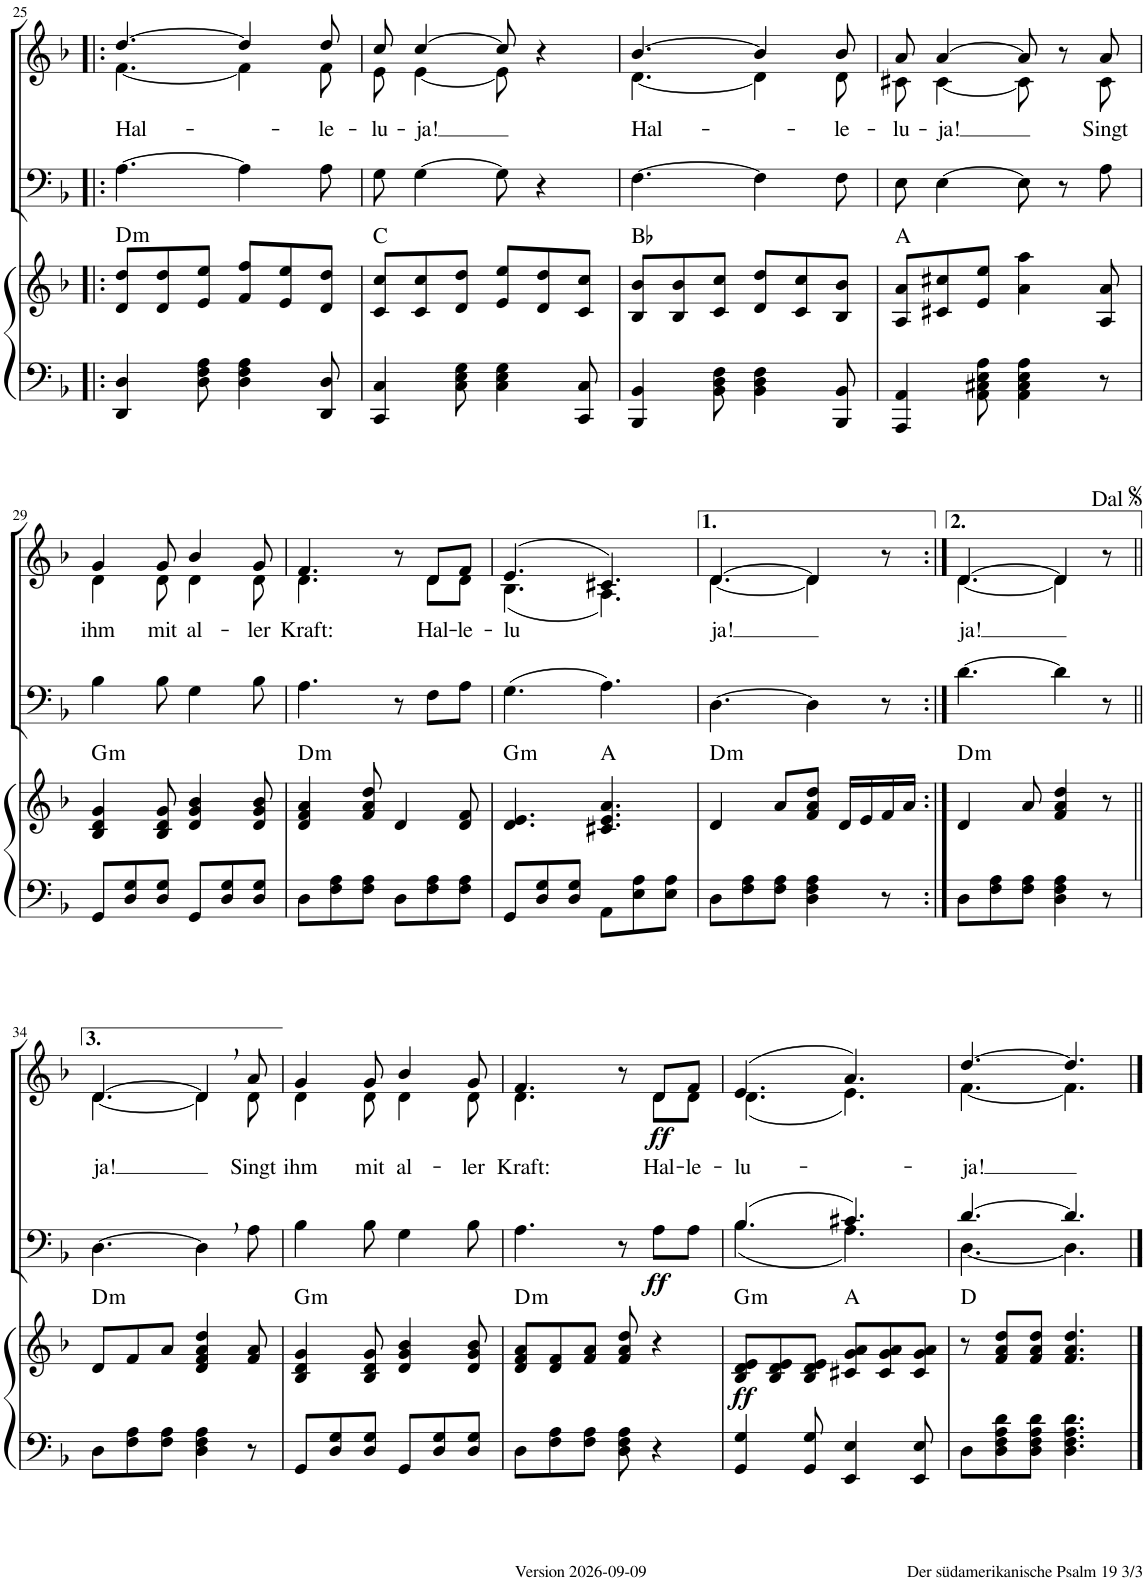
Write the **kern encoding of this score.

**kern	**kern	**dynam	**harte	**kern	**dynam	**kern	**text	**text	**dynam
*part3	*part3	*part3	*part3	*part2	*part2	*part1	*part1	*part1	*part1
*staff4	*staff3	*staff3/4	*	*staff2	*staff2	*staff1	*staff1	*staff1	*staff1
*I"Piano	*	*	*	*I"Tenor/Bass	*	*I"Soprano/Alto	*	*	*
*I'Pno	*	*	*	*	*	*	*	*	*
!!LO:PB:g=z
*clefF4	*clefG2	*	*	*clefF4	*	*clefG2	*	*	*
*k[b-]	*k[b-]	*	*	*k[b-]	*	*k[b-]	*	*	*
*M6/8	*M6/8	*	*	*M6/8	*	*M6/8	*	*	*
=25!|:	=25!|:	=25!|:	=25!|:	=25!|:	=25!|:	=25!|:	=25!|:	=25!|:	=25!|:
!	!	!	!LO:H:kt=m	!	!	!	!	!LO:LY:b	!
*	*	*	*	*	*	*^	*	*	*
4DD/ 4D/	8d/ 8dd/L	.	D:min	[4.A\	.	[4.dd/	[4.f\	.	Hal-	.
.	8d/ 8dd/	.	.	.	.	.	.	.	.	.
8D\ 8F\ 8A\	8e/ 8ee/J	.	.	.	.	.	.	.	.	.
4D\ 4F\ 4A\	8f/ 8ff/L	.	.	4A\]	.	4dd/]	4f\]	.	.	.
.	8e/ 8ee/	.	.	.	.	.	.	.	.	.
!	!	!	!	!	!	!	!	!	!LO:LY:b	!
8DD/ 8D/	8d/ 8dd/J	.	.	8A\	.	8dd/	8f\	.	-le-	.
=26	=26	=26	=26	=26	=26	=26	=26	=26	=26	=26
!	!	!	!	!	!	!	!	!	!LO:LY:b	!
4CC/ 4C/	8c/ 8cc/L	.	C:maj	8G\	.	8cc/	8e\	.	-lu-	.
!	!	!	!	!	!	!	!	!	!LO:LY:b	!
.	8c/ 8cc/	.	.	[4G\	.	[4cc/	[4e\	.	-ja!	.
8C\ 8E\ 8G\	8d/ 8dd/J	.	.	.	.	.	.	.	.	.
4C\ 4E\ 4G\	8e/ 8ee/L	.	.	8G\]	.	8cc/]	8e\]	.	.	.
.	8d/ 8dd/	.	.	4r	.	4r	4ryy	.	.	.
8CC/ 8C/	8c/ 8cc/J	.	.	.	.	.	.	.	.	.
=27	=27	=27	=27	=27	=27	=27	=27	=27	=27	=27
!	!	!	!	!	!	!	!	!	!LO:LY:b	!
4BBB-/ 4BB-/	8B-/ 8b-/L	.	Bb:maj	[4.F\	.	[4.b-/	[4.d\	.	Hal-	.
.	8B-/ 8b-/	.	.	.	.	.	.	.	.	.
8BB-\ 8D\ 8F\	8c/ 8cc/J	.	.	.	.	.	.	.	.	.
4BB-\ 4D\ 4F\	8d/ 8dd/L	.	.	4F\]	.	4b-/]	4d\]	.	.	.
.	8c/ 8cc/	.	.	.	.	.	.	.	.	.
!	!	!	!	!	!	!	!	!	!LO:LY:b	!
8BBB-/ 8BB-/	8B-/ 8b-/J	.	.	8F\	.	8b-/	8d\	.	-le-	.
=28	=28	=28	=28	=28	=28	=28	=28	=28	=28	=28
!	!	!	!	!	!	!	!	!	!LO:LY:b	!
4AAA/ 4AA/	8A/ 8a/L	.	A:maj	8E\	.	8a/	8c#X\	.	-lu-	.
!	!	!	!	!	!	!	!	!	!LO:LY:b	!
.	8c#X/ 8cc#X/	.	.	[4E\	.	[4a/	[4c#\	.	-ja!	.
8AA\ 8C#X\ 8E\ 8A\	8e/ 8ee/J	.	.	.	.	.	.	.	.	.
4AA\ 4C#\ 4E\ 4A\	4a\ 4aa\	.	.	8E\]	.	8a/]	8c#\]	.	.	.
.	.	.	.	8r	.	8r	8ryy	.	.	.
!	!	!	!	!	!	!	!	!	!LO:LY:b	!
8r	8A/ 8a/	.	.	8A\	.	8a/	8c#\	.	Singt	.
!!LO:LB:g=z	!!
=29	=29	=29	=29	=29	=29	=29	=29	=29	=29	=29
!	!	!	!LO:H:kt=m	!	!	!	!	!	!LO:LY:b	!
8GG/L	4B-/ 4d/ 4g/	.	G:min	4B-\	.	4g/	4d\	.	ihm	.
8D/ 8G/	.	.	.	.	.	.	.	.	.	.
!	!	!	!	!	!	!	!	!	!LO:LY:b	!
8D/ 8G/J	8B-/ 8d/ 8g/	.	.	8B-\	.	8g/	8d\	.	mit	.
!	!	!	!	!	!	!	!	!	!LO:LY:b	!
8GG/L	4d/ 4g/ 4b-/	.	.	4G\	.	4b-/	4d\	.	al-	.
8D/ 8G/	.	.	.	.	.	.	.	.	.	.
!	!	!	!	!	!	!	!	!	!LO:LY:b	!
8D/ 8G/J	8d/ 8g/ 8b-/	.	.	8B-\	.	8g/	8d\	.	-ler	.
=30	=30	=30	=30	=30	=30	=30	=30	=30	=30	=30
!	!	!	!LO:H:kt=m	!	!	!	!	!	!LO:LY:b	!
8D\L	4d/ 4f/ 4a/	.	D:min	4.A\	.	4.f/	4.d\	.	Kraft:	.
8F\ 8A\	.	.	.	.	.	.	.	.	.	.
8F\ 8A\J	8f/ 8a/ 8dd/	.	.	.	.	.	.	.	.	.
8D\L	4d/	.	.	8r	.	8r	8ryy	.	.	.
!	!	!	!	!	!	!	!	!	!LO:LY:b	!
8F\ 8A\	.	.	.	8F\L	.	8d/L	8d\L	.	Hal-	.
!	!	!	!	!	!	!	!	!	!LO:LY:b	!
8F\ 8A\J	8d/ 8f/	.	.	8A\J	.	8f/J	8d\J	.	-le-	.
=31	=31	=31	=31	=31	=31	=31	=31	=31	=31	=31
!	!	!	!LO:H:kt=m	!	!	!	!	!	!LO:LY:b	!
8GG/L	4.d/ 4.e/	.	G:min	(4.G\	.	(4.e/	(4.B-\	.	-lu-	.
8D/ 8G/	.	.	.	.	.	.	.	.	.	.
8D/ 8G/J	.	.	.	.	.	.	.	.	.	.
8AA\L	4.c#X/ 4.e/ 4.a/	.	A:maj	4.A\)	.	4.c#X/)	4.A\)	.	.	.
8E\ 8A\	.	.	.	.	.	.	.	.	.	.
8E\ 8A\J	.	.	.	.	.	.	.	.	.	.
=32	=32	=32	=32	=32	=32	=32	=32	=32	=32	=32
!	!	!	!LO:H:kt=m	!	!	!	!	!	!LO:LY:b	!
8D\L	4d/	.	D:min	[4.D\	.	[4.d/	[4.d\	.	-ja!	.
8F\ 8A\	.	.	.	.	.	.	.	.	.	.
8F\ 8A\J	8a/L	.	.	.	.	.	.	.	.	.
4D\ 4F\ 4A\	8f/ 8a/ 8dd/J	.	.	4D\]	.	4d/]	4d\]	.	.	.
.	16d/LL	.	.	.	.	.	.	.	.	.
.	16e/	.	.	.	.	.	.	.	.	.
8r	16f/	.	.	8r	.	8r	8ryy	.	.	.
.	16a/JJ	.	.	.	.	.	.	.	.	.
=33:|!	=33:|!	=33:|!	=33:|!	=33:|!	=33:|!	=33:|!	=33:|!	=33:|!	=33:|!	=33:|!
!	!	!	!LO:H:kt=m	!	!	!	!	!	!LO:LY:b	!
8D\L	4d/	.	D:min	[4.d\	.	[4.d/	[4.d\	.	ja!	.
8F\ 8A\	.	.	.	.	.	.	.	.	.	.
8F\ 8A\J	8a/	.	.	.	.	.	.	.	.	.
4D\ 4F\ 4A\	4f/ 4a/ 4dd/	.	.	4d\]	.	4d/]	4d\]	.	.	.
8r	8r	.	.	8r	.	8r	8ryy	.	.	.
!	!	!	!	!	!	!	!LO:TX:a:t=Dal <font size="18"/>	!	!	!
!!LO:LB:g=z	!!
=34||	=34||	=34||	=34||	=34||	=34||	=34||	=34||	=34||	=34||	=34||
!	!	!	!LO:H:kt=m	!	!	!	!	!	!LO:LY:b	!
8D\L	8d/L	.	D:min	[4.D\	.	[4.d/	[4.d\	.	ja!	.
8F\ 8A\	8f/	.	.	.	.	.	.	.	.	.
8F\ 8A\J	8a/J	.	.	.	.	.	.	.	.	.
4D\ 4F\ 4A\	4d/ 4f/ 4a/ 4dd/	.	.	4D,\]	.	4d,/]	4d\]	.	.	.
!	!	!	!	!	!	!	!	!	!LO:LY:b	!
8r	8f/ 8a/	.	.	8A\	.	8a/	8d\	.	Singt	.
=35	=35	=35	=35	=35	=35	=35	=35	=35	=35	=35
!	!	!	!LO:H:kt=m	!	!	!	!	!	!LO:LY:b	!
8GG/L	4B-/ 4d/ 4g/	.	G:min	4B-\	.	4g/	4d\	.	ihm	.
8D/ 8G/	.	.	.	.	.	.	.	.	.	.
!	!	!	!	!	!	!	!	!	!LO:LY:b	!
8D/ 8G/J	8B-/ 8d/ 8g/	.	.	8B-\	.	8g/	8d\	.	mit	.
!	!	!	!	!	!	!	!	!	!LO:LY:b	!
8GG/L	4d/ 4g/ 4b-/	.	.	4G\	.	4b-/	4d\	.	al-	.
8D/ 8G/	.	.	.	.	.	.	.	.	.	.
!	!	!	!	!	!	!	!	!	!LO:LY:b	!
8D/ 8G/J	8d/ 8g/ 8b-/	.	.	8B-\	.	8g/	8d\	.	-ler	.
=36	=36	=36	=36	=36	=36	=36	=36	=36	=36	=36
!	!	!	!LO:H:kt=m	!	!	!	!	!	!LO:LY:b	!
8D\L	8d/ 8f/ 8a/L	.	D:min	4.A\	.	4.f/	4.d\	.	Kraft:	.
8F\ 8A\	8d/ 8f/	.	.	.	.	.	.	.	.	.
8F\ 8A\J	8f/ 8a/J	.	.	.	.	.	.	.	.	.
8D\ 8F\ 8A\	8f/ 8a/ 8dd/	.	.	8r	.	8r	8ryy	.	.	.
!	!	!	!	!	!LO:DY:b	!	!	!	!LO:LY:b	!LO:DY:b
4r	4r	.	.	8A\L	ff	8d/L	8d\L	.	Hal-	ff
!	!	!	!	!	!	!	!	!	!LO:LY:b	!
.	.	.	.	8A\J	.	8f/J	8d\J	.	-le-	.
=37	=37	=37	=37	=37	=37	=37	=37	=37	=37	=37
*	*	*	*	*^	*	*	*	*	*	*
!	!	!LO:DY:b	!LO:H:kt=m	!	!	!	!	!	!	!LO:LY:b	!
4GG/ 4G/	8B-/ 8d/ 8e/L	ff	G:min	(4.B-/	(4.B-\	.	(4.e/	(4.d\	.	lu-	.
.	8B-/ 8d/ 8e/	.	.	.	.	.	.	.	.	.	.
8GG/ 8G/	8B-/ 8d/ 8e/J	.	.	.	.	.	.	.	.	.	.
4EE/ 4E/	8c#X/ 8g/ 8a/L	.	A:maj	4.c#X/)	4.A\)	.	4.a/)	4.e\)	.	.	.
.	8c#/ 8g/ 8a/	.	.	.	.	.	.	.	.	.	.
8EE/ 8E/	8c#/ 8g/ 8a/J	.	.	.	.	.	.	.	.	.	.
=38	=38	=38	=38	=38	=38	=38	=38	=38	=38	=38	=38
!	!	!	!	!	!	!	!	!	!	!LO:LY:b	!
8D\L	8r	.	D:maj	[4.d/	[4.D\	.	[4.dd/	[4.f\	.	-ja!	.
8D\ 8F\ 8A\ 8d\	8f/ 8a/ 8dd/L	.	.	.	.	.	.	.	.	.	.
8D\ 8F\ 8A\ 8d\J	8f/ 8a/ 8dd/J	.	.	.	.	.	.	.	.	.	.
4.D\ 4.F\ 4.A\ 4.d\	4.f/ 4.a/ 4.dd/	.	.	4.d/]	4.D\]	.	4.dd/]	4.f\]	.	.	.
*	*	*	*	*v	*v	*	*	*	*	*	*
*	*	*	*	*	*	*v	*v	*	*	*
==	==	==	==	==	==	==	==	==	==
*-	*-	*-	*-	*-	*-	*-	*-	*-	*-
